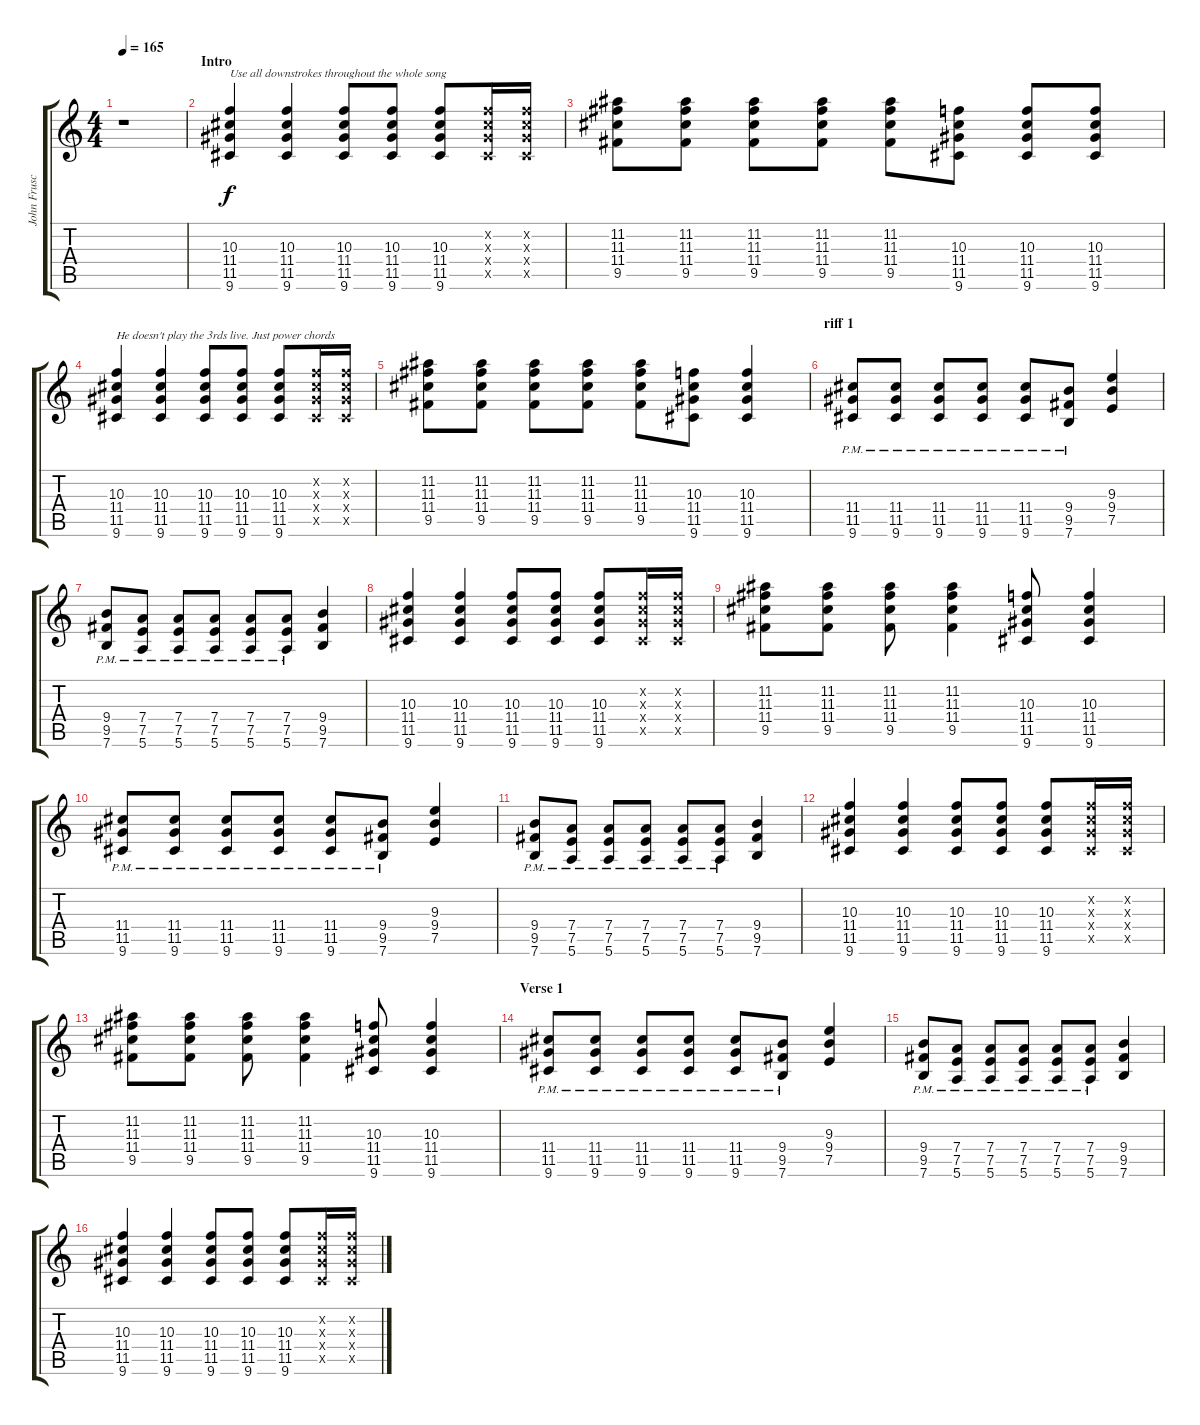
\track ("John Frusciante - Guitar" "John Frusc") {instrument overdrivenguitar}
\staff {score tabs}
\tuning (E4 B3 G3 D3 A2 E2) {hide}
\ts (4 4)
\tempo 165
\clef g2
\ks c
r.1{dy f instrument overdrivenguitar} |
\section ("" "Intro")
(10.3 11.4 11.5 9.6).4{txt "Use all downstrokes throughout the whole song"} (10.3 11.4 11.5 9.6).4 (10.3 11.4 11.5 9.6).8 (10.3 11.4 11.5 9.6).8 (10.3 11.4 11.5 9.6).8 (6.2{x} 6.3{x} 6.4{x} 4.5{x}).16 (6.2{x} 6.3{x} 6.4{x} 4.5{x}).16 |
(11.2 11.3 11.4 9.5).8 (11.2 11.3 11.4 9.5).8 (11.2 11.3 11.4 9.5).8 (11.2 11.3 11.4 9.5).8 (11.2 11.3 11.4 9.5).8 (10.3 11.4 11.5 9.6).8 (10.3 11.4 11.5 9.6).8 (10.3 11.4 11.5 9.6).8 |
(10.3 11.4 11.5 9.6).4{txt "He doesn't play the 3rds live. Just power chords"} (10.3 11.4 11.5 9.6).4 (10.3 11.4 11.5 9.6).8 (10.3 11.4 11.5 9.6).8 (10.3 11.4 11.5 9.6).8 (6.2{x} 6.3{x} 6.4{x} 4.5{x}).16 (6.2{x} 6.3{x} 6.4{x} 4.5{x}).16 |
(11.2 11.3 11.4 9.5).8 (11.2 11.3 11.4 9.5).8 (11.2 11.3 11.4 9.5).8 (11.2 11.3 11.4 9.5).8 (11.2 11.3 11.4 9.5).8 (10.3 11.4 11.5 9.6).8 (10.3 11.4 11.5 9.6).4 |
\section ("" "riff 1")
(11.4{pm} 11.5{pm} 9.6{pm}).8 (11.4{pm} 11.5{pm} 9.6{pm}).8 (11.4{pm} 11.5{pm} 9.6{pm}).8 (11.4{pm} 11.5{pm} 9.6{pm}).8 (11.4{pm} 11.5{pm} 9.6{pm}).8 (9.4{pm} 9.5{pm} 7.6{pm}).8 (9.3 9.4 7.5).4 |
(9.4{pm} 9.5{pm} 7.6{pm}).8 (7.4{pm} 7.5{pm} 5.6{pm}).8 (7.4{pm} 7.5{pm} 5.6{pm}).8 (7.4{pm} 7.5{pm} 5.6{pm}).8 (7.4{pm} 7.5{pm} 5.6{pm}).8 (7.4{pm} 7.5{pm} 5.6{pm}).8 (9.4 9.5 7.6).4 |
(10.3 11.4 11.5 9.6).4 (10.3 11.4 11.5 9.6).4 (10.3 11.4 11.5 9.6).8 (10.3 11.4 11.5 9.6).8 (10.3 11.4 11.5 9.6).8 (6.2{x} 6.3{x} 6.4{x} 4.5{x}).16 (6.2{x} 6.3{x} 6.4{x} 4.5{x}).16 |
(11.2 11.3 11.4 9.5).8 (11.2 11.3 11.4 9.5).8 (11.2 11.3 11.4 9.5).8 (11.2 11.3 11.4 9.5).4 (10.3 11.4 11.5 9.6).8 (10.3 11.4 11.5 9.6).4 |
(11.4{pm} 11.5{pm} 9.6{pm}).8 (11.4{pm} 11.5{pm} 9.6{pm}).8 (11.4{pm} 11.5{pm} 9.6{pm}).8 (11.4{pm} 11.5{pm} 9.6{pm}).8 (11.4{pm} 11.5{pm} 9.6{pm}).8 (9.4{pm} 9.5{pm} 7.6{pm}).8 (9.3 9.4 7.5).4 |
(9.4{pm} 9.5{pm} 7.6{pm}).8 (7.4{pm} 7.5{pm} 5.6{pm}).8 (7.4{pm} 7.5{pm} 5.6{pm}).8 (7.4{pm} 7.5{pm} 5.6{pm}).8 (7.4{pm} 7.5{pm} 5.6{pm}).8 (7.4{pm} 7.5{pm} 5.6{pm}).8 (9.4 9.5 7.6).4 |
(10.3 11.4 11.5 9.6).4 (10.3 11.4 11.5 9.6).4 (10.3 11.4 11.5 9.6).8 (10.3 11.4 11.5 9.6).8 (10.3 11.4 11.5 9.6).8 (6.2{x} 6.3{x} 6.4{x} 4.5{x}).16 (6.2{x} 6.3{x} 6.4{x} 4.5{x}).16 |
(11.2 11.3 11.4 9.5).8 (11.2 11.3 11.4 9.5).8 (11.2 11.3 11.4 9.5).8 (11.2 11.3 11.4 9.5).4 (10.3 11.4 11.5 9.6).8 (10.3 11.4 11.5 9.6).4 |
\section ("" "Verse 1")
(11.4{pm} 11.5{pm} 9.6{pm}).8 (11.4{pm} 11.5{pm} 9.6{pm}).8 (11.4{pm} 11.5{pm} 9.6{pm}).8 (11.4{pm} 11.5{pm} 9.6{pm}).8 (11.4{pm} 11.5{pm} 9.6{pm}).8 (9.4{pm} 9.5{pm} 7.6{pm}).8 (9.3 9.4 7.5).4 |
(9.4{pm} 9.5{pm} 7.6{pm}).8 (7.4{pm} 7.5{pm} 5.6{pm}).8 (7.4{pm} 7.5{pm} 5.6{pm}).8 (7.4{pm} 7.5{pm} 5.6{pm}).8 (7.4{pm} 7.5{pm} 5.6{pm}).8 (7.4{pm} 7.5{pm} 5.6{pm}).8 (9.4 9.5 7.6).4 |
(10.3 11.4 11.5 9.6).4 (10.3 11.4 11.5 9.6).4 (10.3 11.4 11.5 9.6).8 (10.3 11.4 11.5 9.6).8 (10.3 11.4 11.5 9.6).8 (6.2{x} 6.3{x} 6.4{x} 4.5{x}).16 (6.2{x} 6.3{x} 6.4{x} 4.5{x}).16
